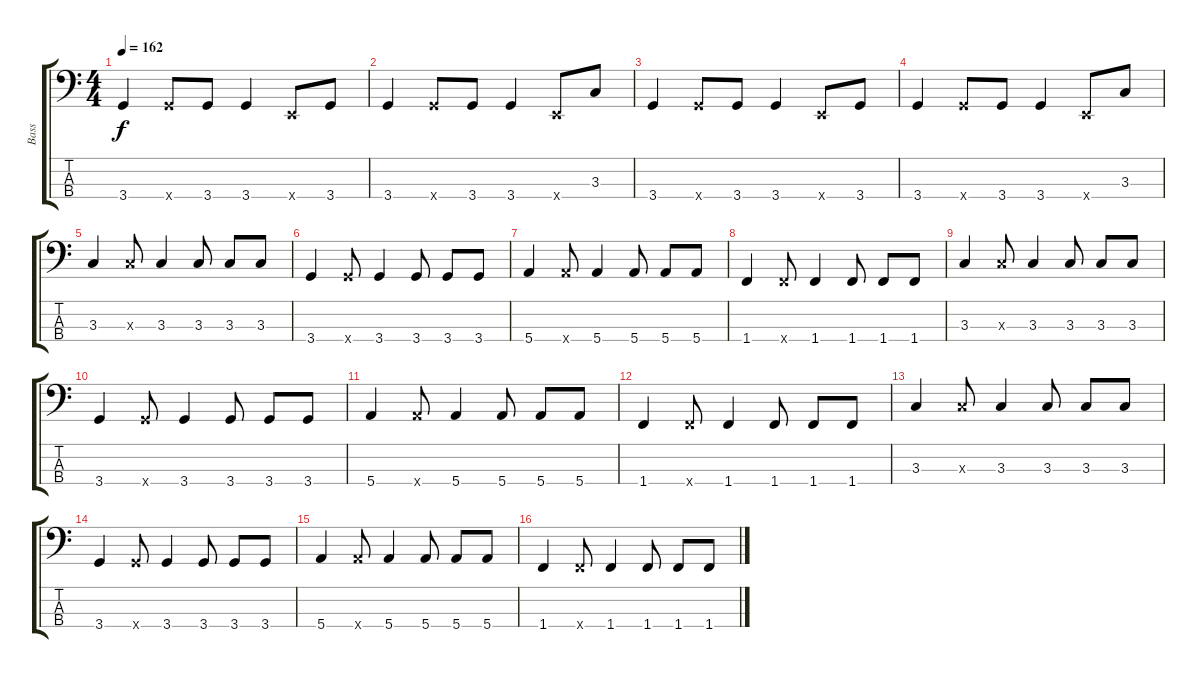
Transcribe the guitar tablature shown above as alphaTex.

\track ("Bass" "Bass") {instrument electricbasspick}
\staff {score tabs}
\tuning (G2 D2 A1 E1) {hide}
\ts (4 4)
\tempo 162
\clef f4
\ks c
3.4.4{dy f} 3.4{x}.8 3.4.8 3.4.4 0.4{x}.8 3.4.8 |
3.4.4 3.4{x}.8 3.4.8 3.4.4 0.4{x}.8 3.3.8 |
3.4.4 3.4{x}.8 3.4.8 3.4.4 0.4{x}.8 3.4.8 |
3.4.4 3.4{x}.8 3.4.8 3.4.4 0.4{x}.8 3.3.8 |
3.3.4 3.3{x}.8 3.3.4 3.3.8 3.3.8 3.3.8 |
3.4.4 3.4{x}.8 3.4.4 3.4.8 3.4.8 3.4.8 |
5.4.4 5.4{x}.8 5.4.4 5.4.8 5.4.8 5.4.8 |
1.4.4 1.4{x}.8 1.4.4 1.4.8 1.4.8 1.4.8 |
3.3.4 3.3{x}.8 3.3.4 3.3.8 3.3.8 3.3.8 |
3.4.4 3.4{x}.8 3.4.4 3.4.8 3.4.8 3.4.8 |
5.4.4 5.4{x}.8 5.4.4 5.4.8 5.4.8 5.4.8 |
1.4.4 1.4{x}.8 1.4.4 1.4.8 1.4.8 1.4.8 |
3.3.4 3.3{x}.8 3.3.4 3.3.8 3.3.8 3.3.8 |
3.4.4 3.4{x}.8 3.4.4 3.4.8 3.4.8 3.4.8 |
5.4.4 5.4{x}.8 5.4.4 5.4.8 5.4.8 5.4.8 |
1.4.4 1.4{x}.8 1.4.4 1.4.8 1.4.8 1.4.8
